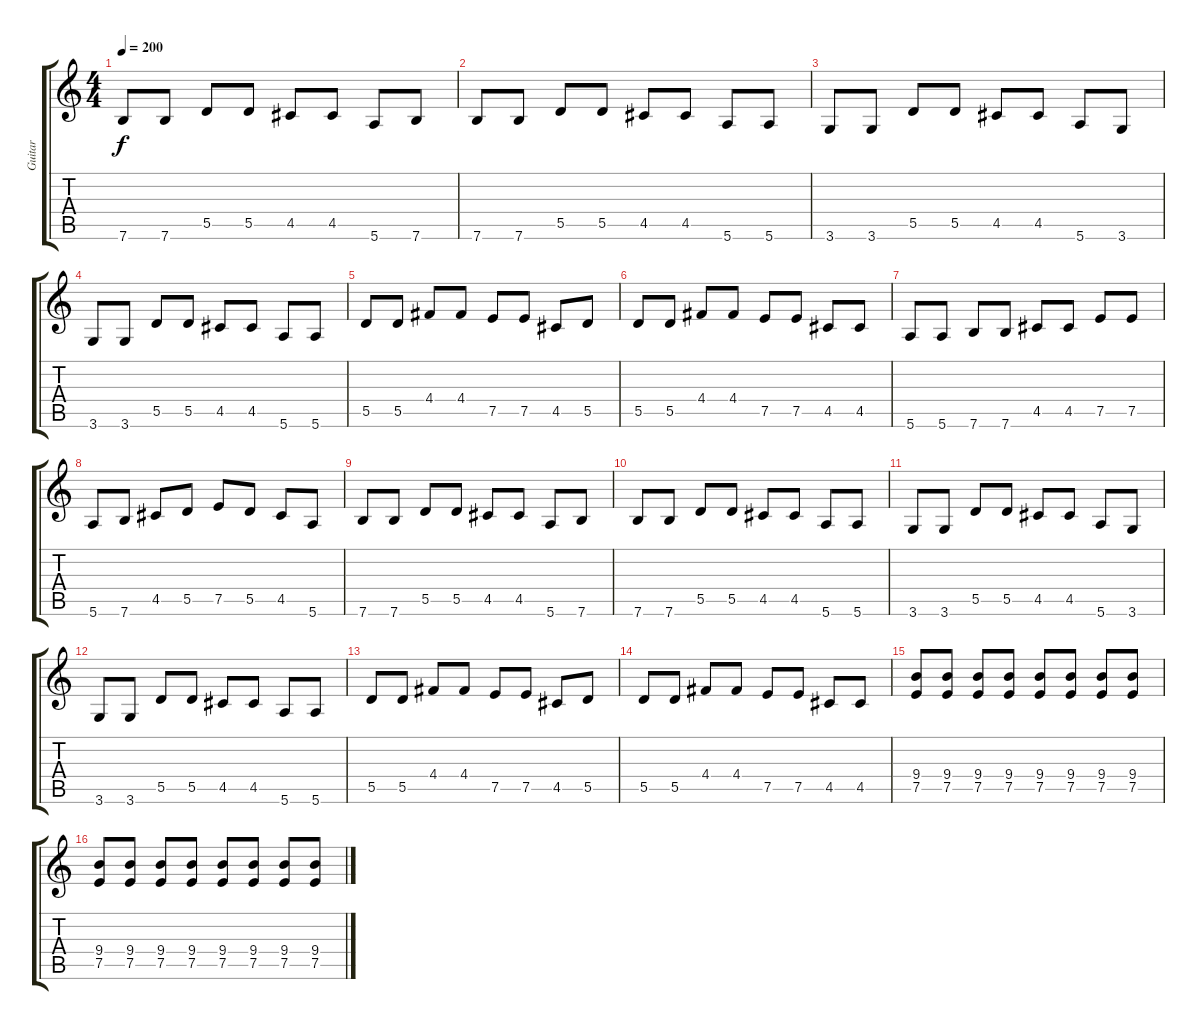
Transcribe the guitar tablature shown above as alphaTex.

\track ("Guitar" "Guitar") {instrument distortionguitar}
\staff {score tabs}
\tuning (E4 B3 G3 D3 A2 E2) {hide}
\ts (4 4)
\tempo 200
\clef g2
\ks c
7.6.8{dy f} 7.6.8 5.5.8 5.5.8 4.5.8 4.5.8 5.6.8 7.6.8 |
7.6.8 7.6.8 5.5.8 5.5.8 4.5.8 4.5.8 5.6.8 5.6.8 |
3.6.8 3.6.8 5.5.8 5.5.8 4.5.8 4.5.8 5.6.8 3.6.8 |
3.6.8 3.6.8 5.5.8 5.5.8 4.5.8 4.5.8 5.6.8 5.6.8 |
5.5.8 5.5.8 4.4.8 4.4.8 7.5.8 7.5.8 4.5.8 5.5.8 |
5.5.8 5.5.8 4.4.8 4.4.8 7.5.8 7.5.8 4.5.8 4.5.8 |
5.6.8 5.6.8 7.6.8 7.6.8 4.5.8 4.5.8 7.5.8 7.5.8 |
5.6.8 7.6.8 4.5.8 5.5.8 7.5.8 5.5.8 4.5.8 5.6.8 |
7.6.8 7.6.8 5.5.8 5.5.8 4.5.8 4.5.8 5.6.8 7.6.8 |
7.6.8 7.6.8 5.5.8 5.5.8 4.5.8 4.5.8 5.6.8 5.6.8 |
3.6.8 3.6.8 5.5.8 5.5.8 4.5.8 4.5.8 5.6.8 3.6.8 |
3.6.8 3.6.8 5.5.8 5.5.8 4.5.8 4.5.8 5.6.8 5.6.8 |
5.5.8 5.5.8 4.4.8 4.4.8 7.5.8 7.5.8 4.5.8 5.5.8 |
5.5.8 5.5.8 4.4.8 4.4.8 7.5.8 7.5.8 4.5.8 4.5.8 |
(9.4 7.5).8 (9.4 7.5).8 (9.4 7.5).8 (9.4 7.5).8 (9.4 7.5).8 (9.4 7.5).8 (9.4 7.5).8 (9.4 7.5).8 |
(9.4 7.5).8 (9.4 7.5).8 (9.4 7.5).8 (9.4 7.5).8 (9.4 7.5).8 (9.4 7.5).8 (9.4 7.5).8 (9.4 7.5).8
